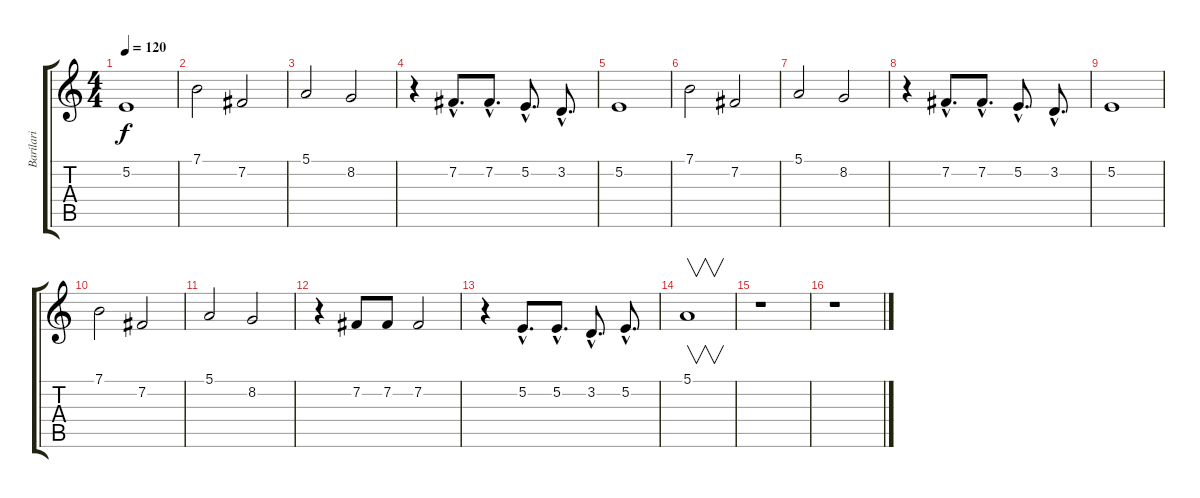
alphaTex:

\track ("Barilari" "Barilari") {instrument cello}
\staff {score tabs}
\tuning (E4 B3 G3 D3 A2 E2) {hide}
\ts (4 4)
\tempo 120
\clef g2
\ks c
5.2.1{dy f} |
7.1.2 7.2.2 |
5.1.2 8.2.2 |
r.4 7.2{hac}.8{d} 7.2{hac}.8{d} 5.2{hac}.8{d} 3.2{hac}.8{d} |
5.2.1 |
7.1.2 7.2.2 |
5.1.2 8.2.2 |
r.4 7.2{hac}.8{d} 7.2{hac}.8{d} 5.2{hac}.8{d} 3.2{hac}.8{d} |
5.2.1 |
7.1.2 7.2.2 |
5.1.2 8.2.2 |
r.4 7.2.8 7.2.8 7.2.2 |
r.4 5.2{hac}.8{d} 5.2{hac}.8{d} 3.2{hac}.8{d} 5.2{hac}.8{d} |
5.1.1{v} |
r.1 |
r.1
